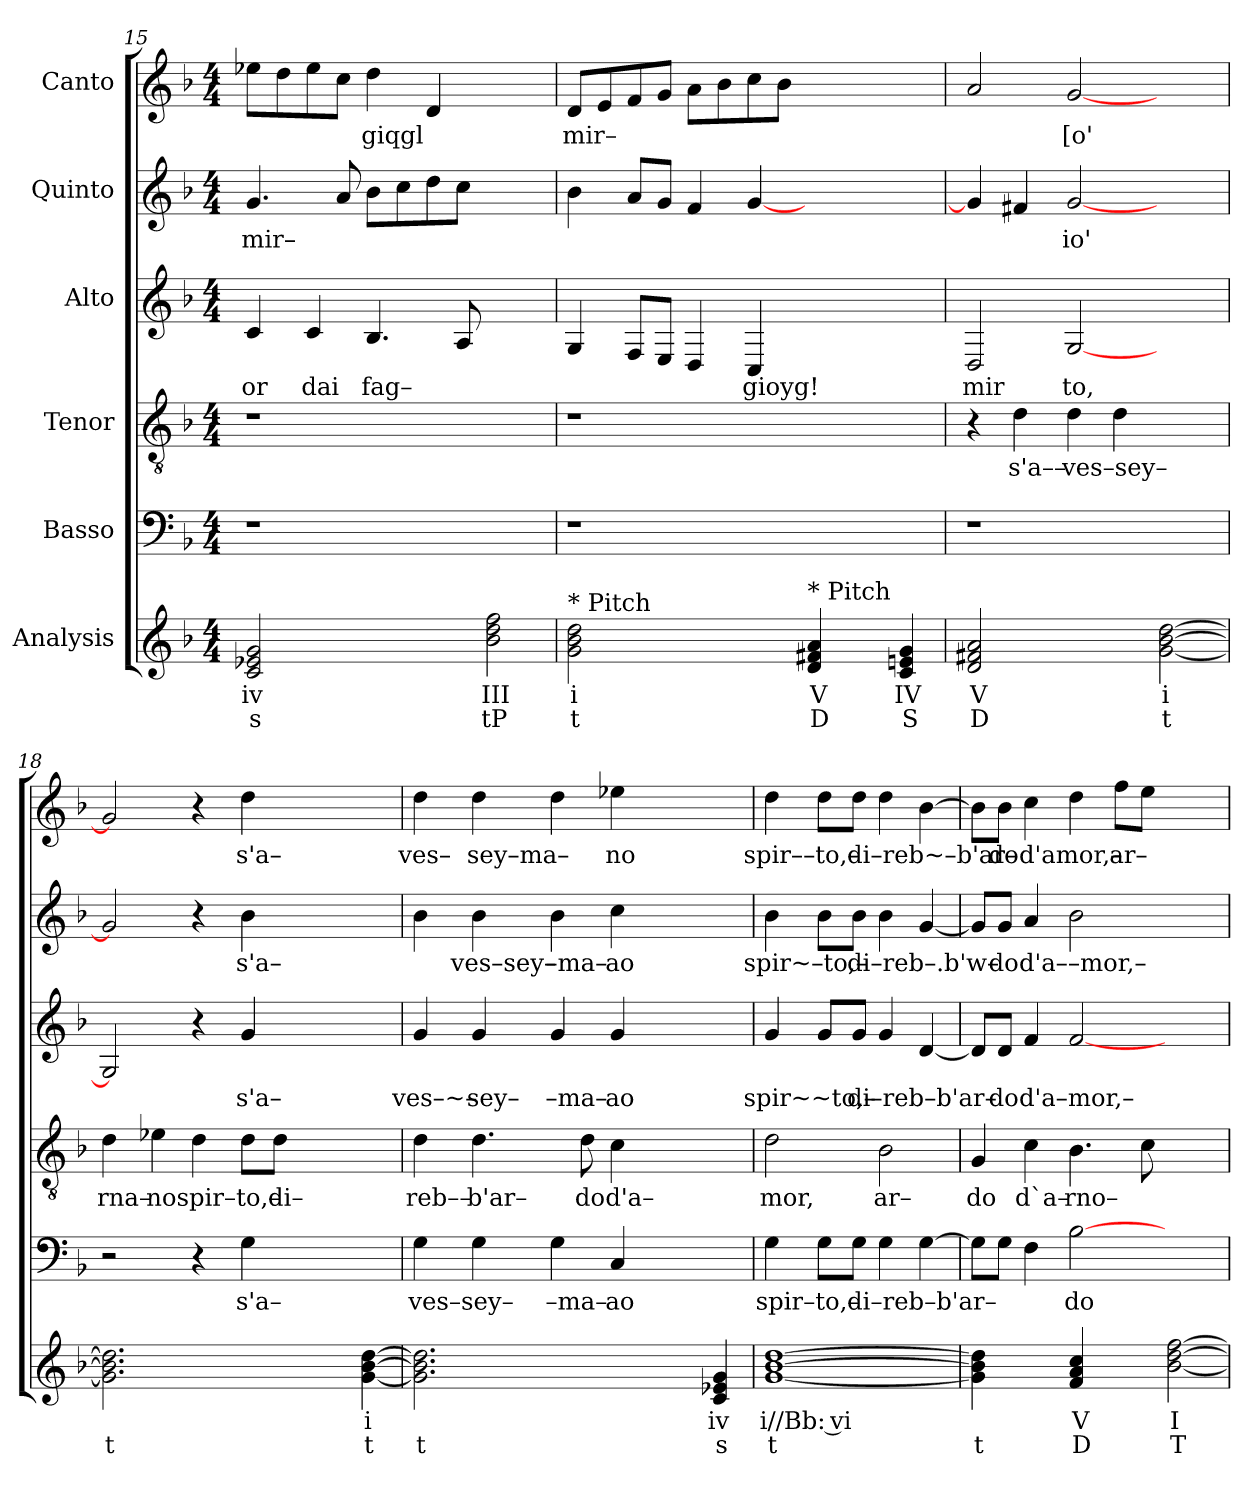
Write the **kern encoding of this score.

**kern	**text	**text	**kern	**text	**kern	**text	**kern	**text	**kern	**text	**kern	**text
*part6	*part6	*part6	*part5	*part5	*part4	*part4	*part3	*part3	*part2	*part2	*part1	*part1
*staff6	*staff6	*staff6	*staff5	*staff5	*staff4	*staff4	*staff3	*staff3	*staff2	*staff2	*staff1	*staff1
*I"Analysis	*	*	*I"Basso	*	*I"Tenor	*	*I"Alto	*	*I"Quinto	*	*I"Canto	*
*	*	*	*clefF4	*	*clefGv2	*	*clefG2	*	*clefG2	*	*clefG2	*
*k[b-]	*	*	*k[b-]	*	*k[b-]	*	*k[b-]	*	*k[b-]	*	*k[b-]	*
*	*	*	*F:	*	*F:	*	*F:	*	*F:	*	*F:	*
*M4/4	*	*	*M4/4	*	*M4/4	*	*M4/4	*	*M4/4	*	*M4/4	*
=15	=15	=15	=15	=15	=15	=15	=15	=15	=15	=15	=15	=15
!	!	!	!	!	!	!	!	!LO:LY:b	!	!	!	!
!	!	!	!	!	!	!	!	!	!	!LO:LY:b	!	!
2c 2e-X 2g	iv	s	1r	.	1r	.	4c/	or	4.g/	mir–	8ee-X\L	.
.	.	.	.	.	.	.	.	.	.	.	8dd\	.
!	!	!	!	!	!	!	!	!LO:LY:b	!	!	!	!
.	.	.	.	.	.	.	4c/	dai	.	.	8ee-\	.
.	.	.	.	.	.	.	.	.	8a/	.	8cc\J	.
!	!	!	!	!	!	!	!	!LO:LY:b	!	!	!	!
!	!	!	!	!	!	!	!	!	!	!	!	!LO:LY:b
2ryy	.	.	.	.	.	.	4.B-/	fag–	8b-\L	.	4dd\	giqgl
.	.	.	.	.	.	.	.	.	8cc\	.	.	.
.	.	.	.	.	.	.	.	.	8dd\	.	4d/	.
.	.	.	.	.	.	.	8A/	.	8cc\J	.	.	.
2b- 2dd 2ff	III	tP	2ryy	.	2ryy	.	2ryy	.	2ryy	.	2ryy	.
=16	=16	=16	=16	=16	=16	=16	=16	=16	=16	=16	=16	=16
!LO:TX:a:t=* Pitch	!	!	!	!	!	!	!	!	!	!	!	!
!	!	!	!	!	!	!	!	!	!	!	!	!LO:LY:b
2g 2b- 2dd	i	t	1r	.	1r	.	4G/	.	4b-\	.	8d/L	mir–
.	.	.	.	.	.	.	.	.	.	.	8e/	.
.	.	.	.	.	.	.	8F/L	.	8a/L	.	8f/	.
.	.	.	.	.	.	.	8E/J	.	8g/J	.	8g/J	.
2ryy	.	.	.	.	.	.	4D/	.	4f/	.	8a\L	.
.	.	.	.	.	.	.	.	.	.	.	8b-\	.
!	!	!	!	!	!	!	!	!LO:LY:b	!	!	!	!
.	.	.	.	.	.	.	4C/	gioyg!	[4g/	.	8cc\	.
.	.	.	.	.	.	.	.	.	.	.	8b-\J	.
!LO:TX:a:t=* Pitch	!	!	!	!	!	!	!	!	!	!	!	!
4d 4f#X 4a	V	D	2.ryy	.	2.ryy	.	2.ryy	.	2.ryy	.	2.ryy	.
4ryy	.	.	.	.	.	.	.	.	.	.	.	.
4c 4en 4g	IV	S	.	.	.	.	.	.	.	.	.	.
=17	=17	=17	=17	=17	=17	=17	=17	=17	=17	=17	=17	=17
!	!	!	!	!	!	!	!	!LO:LY:b	!	!	!	!
2d 2f#X 2a	V	D	1r	.	4r	.	2D/	mir	4g/]	.	2a/	.
!	!	!	!	!	!	!LO:LY:b	!	!	!	!	!	!
.	.	.	.	.	4d\	s'a––	.	.	4f#X/	.	.	.
!	!	!	!	!	!	!LO:LY:b	!	!	!	!	!	!
!	!	!	!	!	!	!	!	!LO:LY:b	!	!	!	!
!	!	!	!	!	!	!	!	!	!	!LO:LY:b	!	!
!	!	!	!	!	!	!	!	!	!	!	!	!LO:LY:b
2ryy	.	.	.	.	4d\	ves–sey–	[2G/	to,	[2g/	io'	[2g/	[o'
.	.	.	.	.	4d\	.	.	.	.	.	.	.
[2g [2b- [2dd	i	t	2ryy	.	2ryy	.	2ryy	.	2ryy	.	2ryy	.
=18	=18	=18	=18	=18	=18	=18	=18	=18	=18	=18	=18	=18
!	!	!	!	!	!	!LO:LY:b	!	!	!	!	!	!
2.g] 2.b-] 2.dd]	.	t	2r	.	4d\	rna–	2G/]	.	2g/]	.	2g/]	.
!	!	!	!	!	!	!LO:LY:b	!	!	!	!	!	!
.	.	.	.	.	4e-X\	no	.	.	.	.	.	.
!	!	!	!	!	!	!LO:LY:b	!	!	!	!	!	!
.	.	.	4r	.	4d\	spir–to,–	4r	.	4r	.	4r	.
!	!	!	!	!LO:LY:b	!	!	!	!	!	!	!	!
!	!	!	!	!	!	!	!	!LO:LY:b	!	!	!	!
!	!	!	!	!	!	!	!	!	!	!LO:LY:b	!	!
!	!	!	!	!	!	!	!	!	!	!	!	!LO:LY:b
2.ryy	.	.	4G\	s'a–	8d\L	.	4g/	s'a–	4b-\	s'a–	4dd\	s'a–
!	!	!	!	!	!	!LO:LY:b	!	!	!	!	!	!
.	.	.	.	.	8d\J	di–	.	.	.	.	.	.
.	.	.	2.ryy	.	2.ryy	.	2.ryy	.	2.ryy	.	2.ryy	.
[4g [4b- [4dd	i	t	.	.	.	.	.	.	.	.	.	.
=19	=19	=19	=19	=19	=19	=19	=19	=19	=19	=19	=19	=19
!	!	!	!	!LO:LY:b	!	!	!	!	!	!	!	!
!	!	!	!	!	!	!LO:LY:b	!	!	!	!	!	!
!	!	!	!	!	!	!	!	!LO:LY:b	!	!	!	!
!	!	!	!	!	!	!	!	!	!	!	!	!LO:LY:b
2.g] 2.b-] 2.dd]	.	t	4G\	ves–sey–	4d\	reb––	4g/	ves–~–	4b-\	.	4dd\	ves–
!	!	!	!	!	!	!LO:LY:b	!	!	!	!	!	!
!	!	!	!	!	!	!	!	!LO:LY:b	!	!	!	!
!	!	!	!	!	!	!	!	!	!	!LO:LY:b	!	!
!	!	!	!	!	!	!	!	!	!	!	!	!LO:LY:b
.	.	.	4G\	.	4.d\	b'ar–	4g/	sey–	4b-\	ves–sey–	4dd\	sey–ma–
!	!	!	!	!LO:LY:b	!	!	!	!	!	!	!	!
!	!	!	!	!	!	!	!	!LO:LY:b	!	!	!	!
!	!	!	!	!	!	!	!	!	!	!LO:LY:b	!	!
.	.	.	4G\	–ma–	.	.	4g/	–ma–	4b-\	–ma–	4dd\	.
!	!	!	!	!	!	!LO:LY:b	!	!	!	!	!	!
.	.	.	.	.	8d\	do	.	.	.	.	.	.
!	!	!	!	!LO:LY:b	!	!	!	!	!	!	!	!
!	!	!	!	!	!	!LO:LY:b	!	!	!	!	!	!
!	!	!	!	!	!	!	!	!LO:LY:b	!	!	!	!
!	!	!	!	!	!	!	!	!	!	!LO:LY:b	!	!
!	!	!	!	!	!	!	!	!	!	!	!	!LO:LY:b
2.ryy	.	.	4C/	ao	4c\	d'a–	4g/	ao	4cc\	ao	4ee-X\	no
.	.	.	2.ryy	.	2.ryy	.	2.ryy	.	2.ryy	.	2.ryy	.
4c 4e-X 4g	iv	s	.	.	.	.	.	.	.	.	.	.
=20	=20	=20	=20	=20	=20	=20	=20	=20	=20	=20	=20	=20
!	!	!	!	!LO:LY:b	!	!	!	!	!	!	!	!
!	!	!	!	!	!	!LO:LY:b	!	!	!	!	!	!
!	!	!	!	!	!	!	!	!LO:LY:b	!	!	!	!
!	!	!	!	!	!	!	!	!	!	!LO:LY:b	!	!
!	!	!	!	!	!	!	!	!	!	!	!	!LO:LY:b
[1g [1b- [1dd	i//Bb: vi	t	4G\	spir–to,–	2d\	mor,	4g/	spir~~to,–	4b-\	spir~–to,–	4dd\	spir––to,–
.	.	.	8G\L	.	.	.	8g/L	.	8b-\L	.	8dd\L	.
!	!	!	!	!LO:LY:b	!	!	!	!	!	!	!	!
!	!	!	!	!	!	!	!	!LO:LY:b	!	!	!	!
!	!	!	!	!	!	!	!	!	!	!LO:LY:b	!	!
!	!	!	!	!	!	!	!	!	!	!	!	!LO:LY:b
.	.	.	8G\J	di–reb–b'ar–	.	.	8g/J	di–reb–b'ar–	8b-\J	di–reb–.b'w–	8dd\J	di–reb~–b'ar–
!	!	!	!	!	!	!LO:LY:b	!	!	!	!	!	!
.	.	.	4G\	.	2B-\	ar–	4g/	.	4b-\	.	4dd\	.
.	.	.	[4G\	.	.	.	[4d/	.	[4g/	.	[4b-\	.
=21	=21	=21	=21	=21	=21	=21	=21	=21	=21	=21	=21	=21
!	!	!	!	!	!	!LO:LY:b	!	!	!	!	!	!
4g] 4b-] 4dd]	.	t	8G\L]	.	4G/	do	8d/L]	.	8g/L]	.	8b-\L]	.
!	!	!	!	!	!	!	!	!LO:LY:b	!	!	!	!
!	!	!	!	!	!	!	!	!	!	!LO:LY:b	!	!
!	!	!	!	!	!	!	!	!	!	!	!	!LO:LY:b
.	.	.	8G\J	.	.	.	8d/J	do	8g/J	do	8b-\J	do
!	!	!	!	!	!	!LO:LY:b	!	!	!	!	!	!
!	!	!	!	!	!	!	!	!LO:LY:b	!	!	!	!
!	!	!	!	!	!	!	!	!	!	!LO:LY:b	!	!
!	!	!	!	!	!	!	!	!	!	!	!	!LO:LY:b
4ryy	.	.	4F\	.	4c\	d`a–	4f/	d'a–mor,–	4a/	d'a––mor,–	4cc\	d'amor,–
!	!	!	!	!LO:LY:b	!	!	!	!	!	!	!	!
!	!	!	!	!	!	!LO:LY:b	!	!	!	!	!	!
4f 4a 4cc	V	D	[2B-\	do	4.B-\	rno–	[2f/	.	2b-\	.	4dd\	.
!	!	!	!	!	!	!	!	!	!	!	!	!LO:LY:b
4ryy	.	.	.	.	.	.	.	.	.	.	8ff\L	ar–
.	.	.	.	.	8c\	.	.	.	.	.	8ee\J	.
[2b- [2dd [2ff	I	T	2ryy	.	2ryy	.	2ryy	.	2ryy	.	2ryy	.
=	=	=	=	=	=	=	=	=	=	=	=	=
*-	*-	*-	*-	*-	*-	*-	*-	*-	*-	*-	*-	*-
